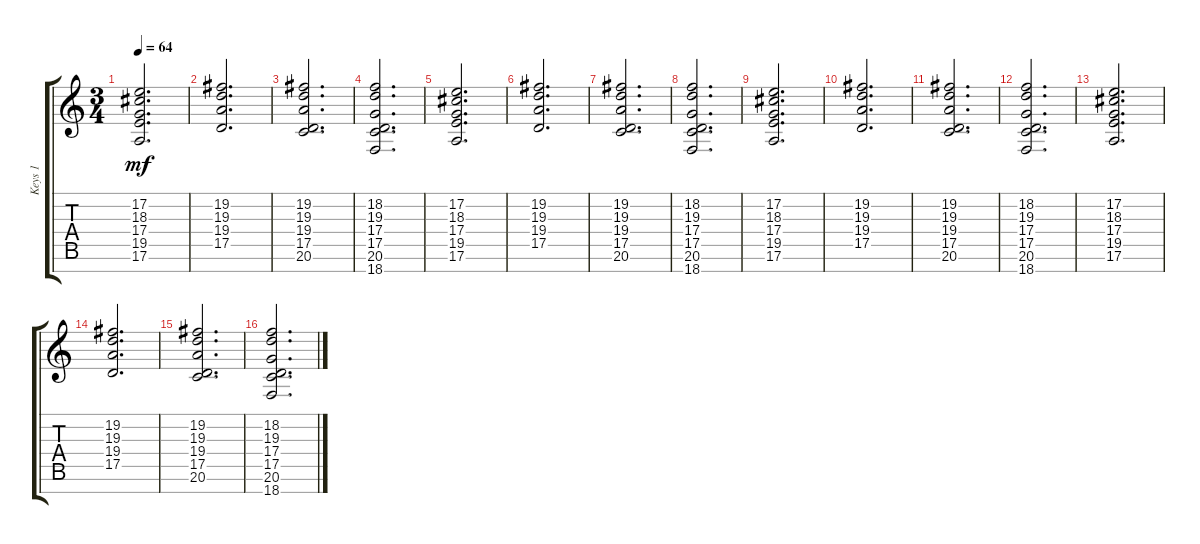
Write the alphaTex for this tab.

\track ("Keys 1" "Keys 1") {instrument drawbarorgan}
\staff {score tabs}
\tuning (E4 B3 G3 D3 A2 E2 B1) {hide}
\ts (3 4)
\tempo 64
\clef g2
\ks c
(17.2 18.3 17.4 19.5 17.6).2{d dy mf} |
(19.2 19.3 19.4 17.5).2{d} |
(19.2 19.3 19.4 17.5 20.6).2{d} |
(18.2 19.3 17.4 17.5 20.6 18.7).2{d} |
(17.2 18.3 17.4 19.5 17.6).2{d} |
(19.2 19.3 19.4 17.5).2{d} |
(19.2 19.3 19.4 17.5 20.6).2{d} |
(18.2 19.3 17.4 17.5 20.6 18.7).2{d} |
(17.2 18.3 17.4 19.5 17.6).2{d} |
(19.2 19.3 19.4 17.5).2{d} |
(19.2 19.3 19.4 17.5 20.6).2{d} |
(18.2 19.3 17.4 17.5 20.6 18.7).2{d} |
(17.2 18.3 17.4 19.5 17.6).2{d} |
(19.2 19.3 19.4 17.5).2{d} |
(19.2 19.3 19.4 17.5 20.6).2{d} |
(18.2 19.3 17.4 17.5 20.6 18.7).2{d}
